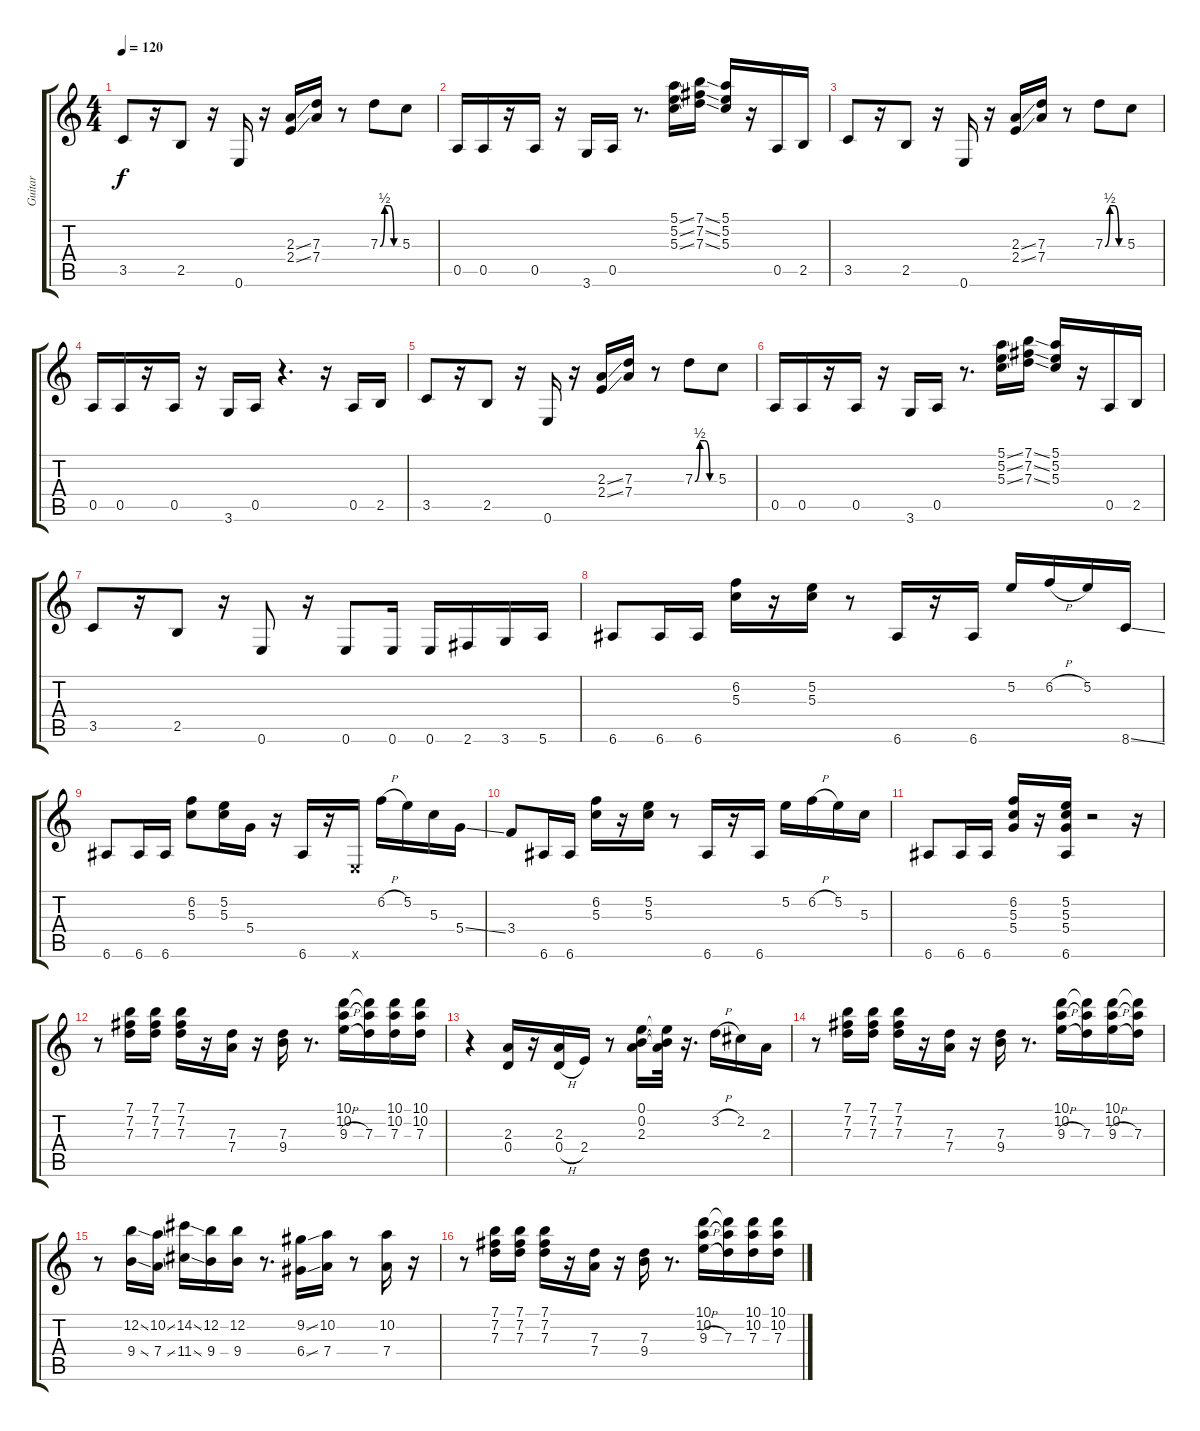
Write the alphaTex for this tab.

\track ("Guitar" "Guitar") {instrument distortionguitar}
\staff {score tabs}
\tuning (E4 B3 G3 D3 A2 E2) {hide}
\ts (4 4)
\tempo 120
\clef g2
\ks c
3.5.8{dy f} r.16 2.5.8 r.16 0.6.16 r.16 (2.3{ss} 2.4{ss}).16 (7.3 7.4).16 r.8 7.3{be (custom 0 0 15 2 30 2 45 0 60 0)}.8 5.3.8 |
0.5.16 0.5.16 r.16 0.5.16 r.16 3.6.16 0.5.16 r.8{d} (5.1{ss} 5.2{ss} 5.3{ss}).16 (7.1{ss} 7.2{ss} 7.3{ss}).16 (5.1 5.2 5.3).16 r.16 0.5.16 2.5.16 |
3.5.8 r.16 2.5.8 r.16 0.6.16 r.16 (2.3{ss} 2.4{ss}).16 (7.3 7.4).16 r.8 7.3{be (custom 0 0 15 2 30 2 45 0 60 0)}.8 5.3.8 |
0.5.16 0.5.16 r.16 0.5.16 r.16 3.6.16 0.5.16 r.4{d} r.16 0.5.16 2.5.16 |
3.5.8 r.16 2.5.8 r.16 0.6.16 r.16 (2.3{ss} 2.4{ss}).16 (7.3 7.4).16 r.8 7.3{be (custom 0 0 15 2 30 2 45 0 60 0)}.8 5.3.8 |
0.5.16 0.5.16 r.16 0.5.16 r.16 3.6.16 0.5.16 r.8{d} (5.1{ss} 5.2{ss} 5.3{ss}).16 (7.1{ss} 7.2{ss} 7.3{ss}).16 (5.1 5.2 5.3).16 r.16 0.5.16 2.5.16 |
3.5.8 r.16 2.5.8 r.16 0.6.8 r.16 0.6.8 0.6.16 0.6.16 2.6.16 3.6.16 5.6.16 |
6.6.8 6.6.16 6.6.16 (6.2 5.3).16 r.16 (5.2 5.3).16 r.8 6.6.16 r.16 6.6.16 5.2.16 6.2{h}.16 5.2.16 8.6{ss}.16 |
6.6.8 6.6.16 6.6.16 (6.2 5.3).8 (5.2 5.3).16 5.4.16 r.16 6.6.16 r.16 0.6{x}.16 6.2{h}.16 5.2.16 5.3.16 5.4{ss}.16 |
3.4.8 6.6.16 6.6.16 (6.2 5.3).16 r.16 (5.2 5.3).16 r.8 6.6.16 r.16 6.6.16 5.2.16 6.2{h}.16 5.2.16 5.3.16 |
6.6.8 6.6.16 6.6.16 (6.2 5.3 5.4).16 r.16 (5.2 5.3 5.4 6.6).16 r.2 r.16 |
r.8 (7.1 7.2 7.3).16 (7.1 7.2 7.3).16 (7.1 7.2 7.3).16 r.16 (7.3 7.4).16 r.16 (7.3 9.4).16 r.8{d} (10.1 10.2 9.3{h}).16 (10.1{t} 10.2{t} 7.3).16 (10.1 10.2 7.3).16 (10.1 10.2 7.3).16 |
r.4 (2.3 0.4).16 r.16 (2.3 0.4{h}).16 2.4.16 r.8 (0.1 0.2 2.3).16 (0.1{t} 0.2{t} 2.3{t}).32 r.16{d} 3.2{h}.16 2.2.16 2.3.16 |
r.8 (7.1 7.2 7.3).16 (7.1 7.2 7.3).16 (7.1 7.2 7.3).16 r.16 (7.3 7.4).16 r.16 (7.3 9.4).16 r.8{d} (10.1 10.2 9.3{h}).16 (10.1{t} 10.2{t} 7.3).16 (10.1 10.2 9.3{h}).16 (10.1{t} 10.2{t} 7.3).16 |
r.8 (12.2{ss} 9.4{ss}).16 (10.2{ss} 7.4{ss}).16 (14.2{ss} 11.4{ss}).16 (12.2 9.4).16 (12.2 9.4).16 r.8{d} (9.2{ss} 6.4{ss}).16 (10.2 7.4).16 r.8 (10.2 7.4).16 r.16 |
r.8 (7.1 7.2 7.3).16 (7.1 7.2 7.3).16 (7.1 7.2 7.3).16 r.16 (7.3 7.4).16 r.16 (7.3 9.4).16 r.8{d} (10.1 10.2 9.3{h}).16 (10.1{t} 10.2{t} 7.3).16 (10.1 10.2 7.3).16 (10.1 10.2 7.3).16
